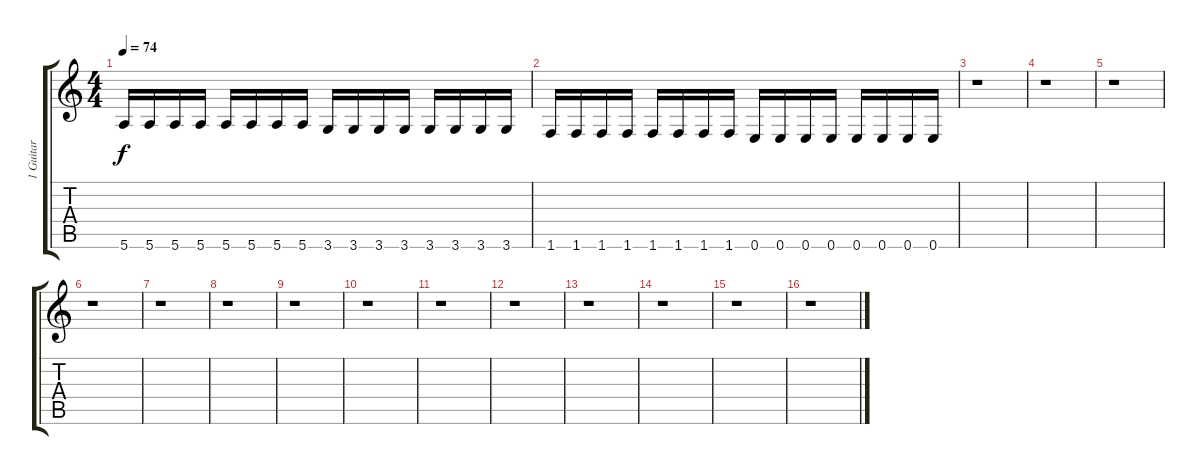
\track ("1 Guitar " "1 Guitar ") {instrument distortionguitar}
\staff {score tabs}
\tuning (E4 B3 G3 D3 A2 E2) {hide}
\ts (4 4)
\tempo 74
\clef g2
\ks c
5.6.16{dy f volume 16 balance 16 instrument distortionguitar} 5.6.16 5.6.16 5.6.16 5.6.16 5.6.16 5.6.16 5.6.16 3.6.16 3.6.16 3.6.16 3.6.16 3.6.16 3.6.16 3.6.16 3.6.16 |
1.6.16 1.6.16 1.6.16 1.6.16 1.6.16 1.6.16 1.6.16 1.6.16 0.6.16 0.6.16 0.6.16 0.6.16 0.6.16 0.6.16 0.6.16 0.6.16 |
r.1 |
r.1 |
r.1 |
r.1 |
r.1 |
r.1 |
r.1 |
r.1 |
r.1 |
r.1 |
r.1 |
r.1 |
r.1 |
r.1
